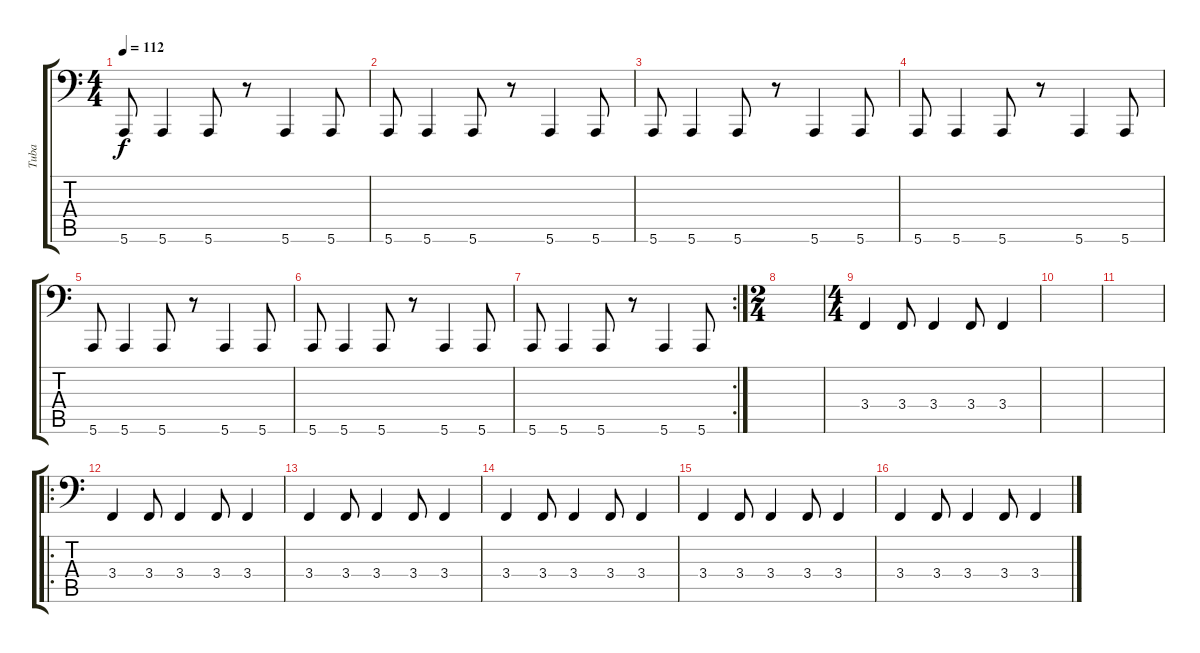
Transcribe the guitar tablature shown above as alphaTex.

\track ("Tuba" "Tuba") {instrument tuba}
\staff {score tabs}
\tuning (E3 B2 G2 D2 A1 E1) {hide}
\ts (4 4)
\tempo 112
\clef f4
\ks c
5.6.8{dy f} 5.6.4 5.6.8 r.8 5.6.4 5.6.8 |
5.6.8 5.6.4 5.6.8 r.8 5.6.4 5.6.8 |
5.6.8 5.6.4 5.6.8 r.8 5.6.4 5.6.8 |
5.6.8 5.6.4 5.6.8 r.8 5.6.4 5.6.8 |
5.6.8 5.6.4 5.6.8 r.8 5.6.4 5.6.8 |
5.6.8 5.6.4 5.6.8 r.8 5.6.4 5.6.8 |
\rc 2
5.6.8 5.6.4 5.6.8 r.8 5.6.4 5.6.8 |
\ts (2 4)
|
\ts (4 4)
3.4.4 3.4.8 3.4.4 3.4.8 3.4.4 |
|
|
\ro
3.4.4 3.4.8 3.4.4 3.4.8 3.4.4 |
3.4.4 3.4.8 3.4.4 3.4.8 3.4.4 |
3.4.4 3.4.8 3.4.4 3.4.8 3.4.4 |
3.4.4 3.4.8 3.4.4 3.4.8 3.4.4 |
3.4.4 3.4.8 3.4.4 3.4.8 3.4.4
